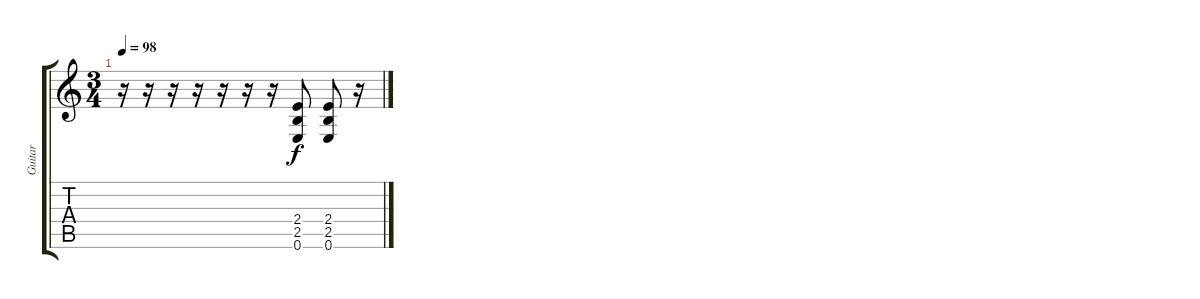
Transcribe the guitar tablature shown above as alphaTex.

\track ("Guitar" "Guitar") {instrument distortionguitar}
\staff {score tabs}
\tuning (E4 B3 G3 D3 A2 E2) {hide}
\ts (3 4)
\tempo 98
\clef g2
\ks c
r.16{dy f} r.16 r.16 r.16 r.16 r.16 r.16 (2.4 2.5 0.6).8 (2.4 2.5 0.6).8 r.16
